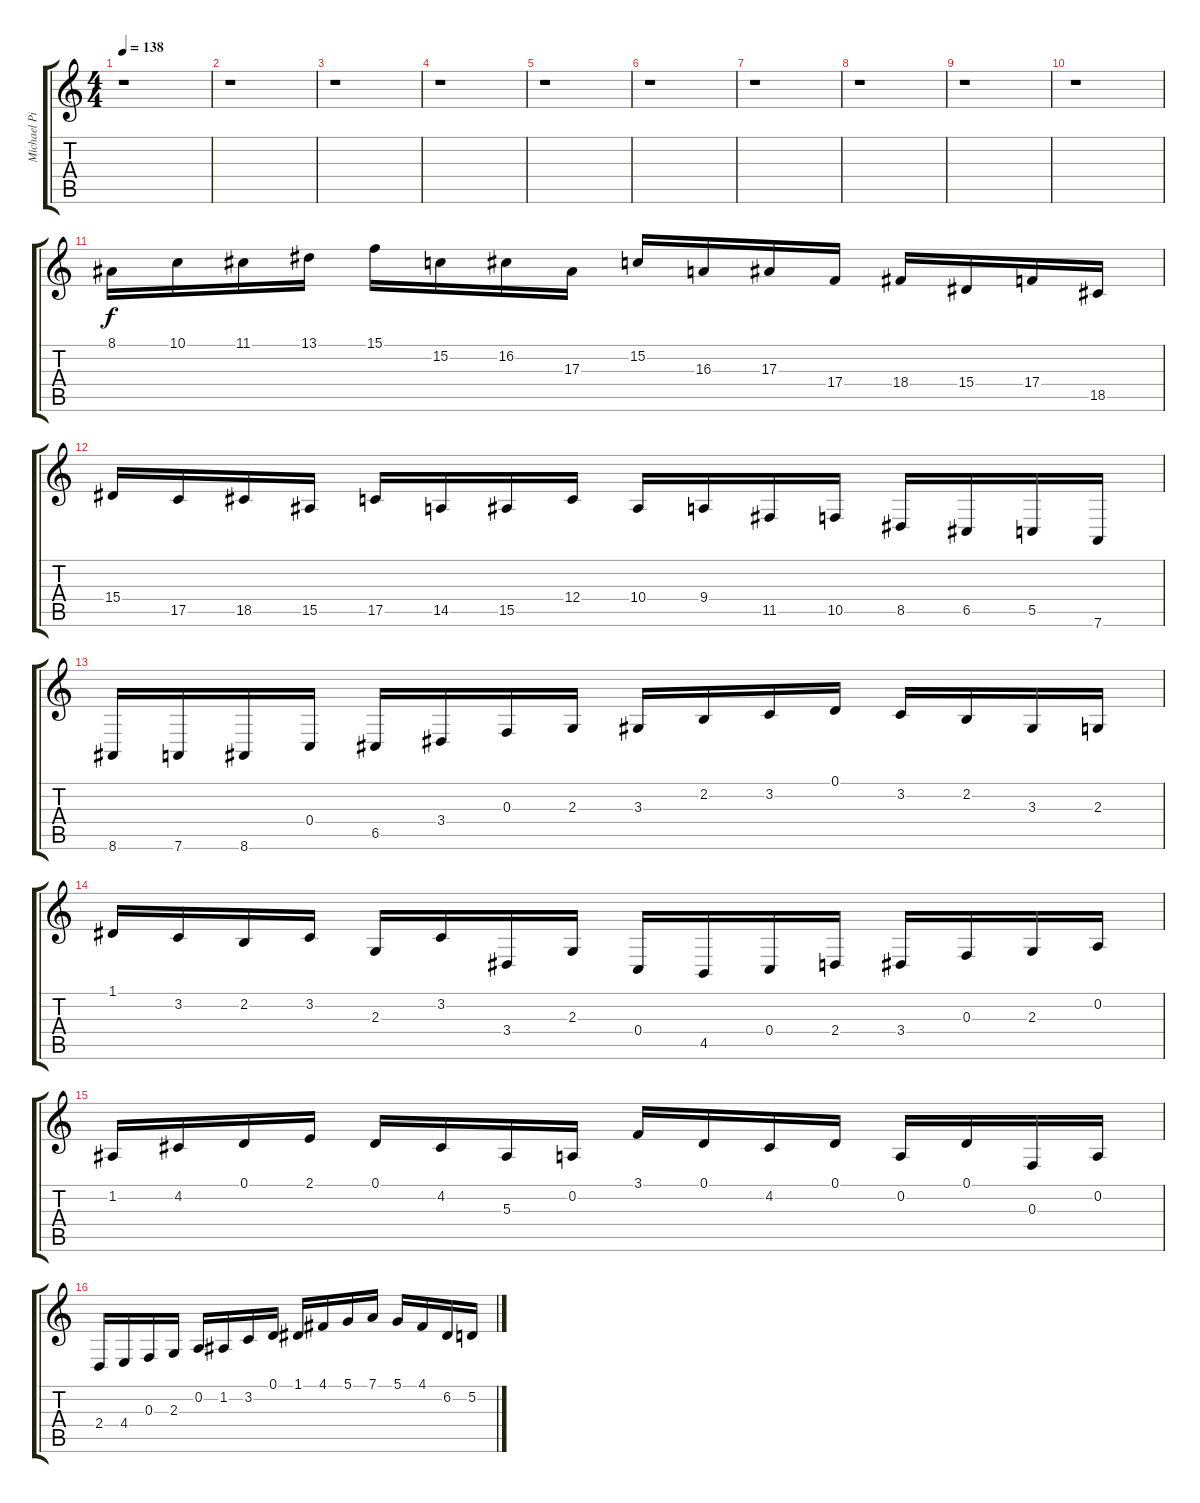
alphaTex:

\track ("Michael Pinnella 3" "Michael Pi") {instrument harpsichord}
\staff {score tabs}
\tuning (D4 A3 F3 C3 G2 D2) {hide}
\ts (4 4)
\tempo 138
\clef g2
\ks c
r.1{dy f} |
r.1 |
r.1 |
r.1 |
r.1 |
r.1 |
r.1 |
r.1 |
r.1 |
r.1 |
8.1.16 10.1.16 11.1.16 13.1.16 15.1.16 15.2.16 16.2.16 17.3.16 15.2.16 16.3.16 17.3.16 17.4.16 18.4.16 15.4.16 17.4.16 18.5.16 |
15.4.16 17.5.16 18.5.16 15.5.16 17.5.16 14.5.16 15.5.16 12.4.16 10.4.16 9.4.16 11.5.16 10.5.16 8.5.16 6.5.16 5.5.16 7.6.16 |
8.6.16 7.6.16 8.6.16 0.4.16 6.5.16 3.4.16 0.3.16 2.3.16 3.3.16 2.2.16 3.2.16 0.1.16 3.2.16 2.2.16 3.3.16 2.3.16 |
1.1.16 3.2.16 2.2.16 3.2.16 2.3.16 3.2.16 3.4.16 2.3.16 0.4.16 4.5.16 0.4.16 2.4.16 3.4.16 0.3.16 2.3.16 0.2.16 |
1.2.16 4.2.16 0.1.16 2.1.16 0.1.16 4.2.16 5.3.16 0.2.16 3.1.16 0.1.16 4.2.16 0.1.16 0.2.16 0.1.16 0.3.16 0.2.16 |
2.4.16 4.4.16 0.3.16 2.3.16 0.2.16 1.2.16 3.2.16 0.1.16 1.1.16 4.1.16 5.1.16 7.1.16 5.1.16 4.1.16 6.2.16 5.2.16
